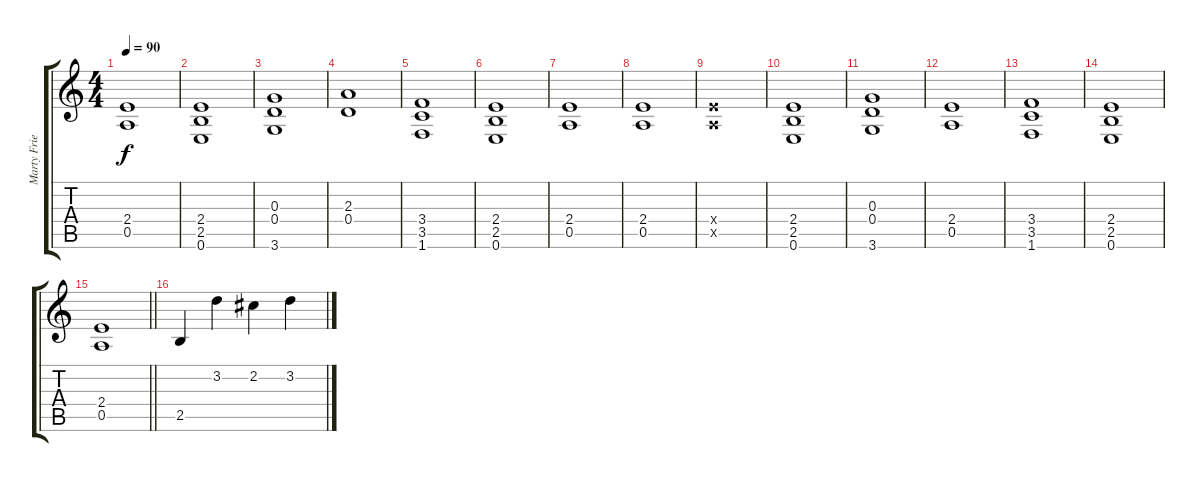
\track ("Marty Friedman" "Marty Frie") {instrument distortionguitar}
\staff {score tabs}
\tuning (E4 B3 G3 D3 A2 E2) {hide}
\ts (4 4)
\tempo 90
\clef g2
\ks c
(2.4{t} 0.5{t}).1{dy f} |
(2.4 2.5 0.6).1 |
(0.3 0.4 3.6).1 |
(2.3 0.4).1 |
(3.4 3.5 1.6).1 |
(2.4 2.5 0.6).1 |
(2.4 0.5).1 |
(2.4 0.5).1 |
(2.4{x} 0.5{x}).1 |
(2.4 2.5 0.6).1 |
(0.3 0.4 3.6).1 |
(2.4 0.5).1 |
(3.4 3.5 1.6).1 |
(2.4 2.5 0.6).1 |
\barLineRight lightlight
(2.4 0.5).1 |
2.5.4 3.2.4 2.2.4 3.2.4
